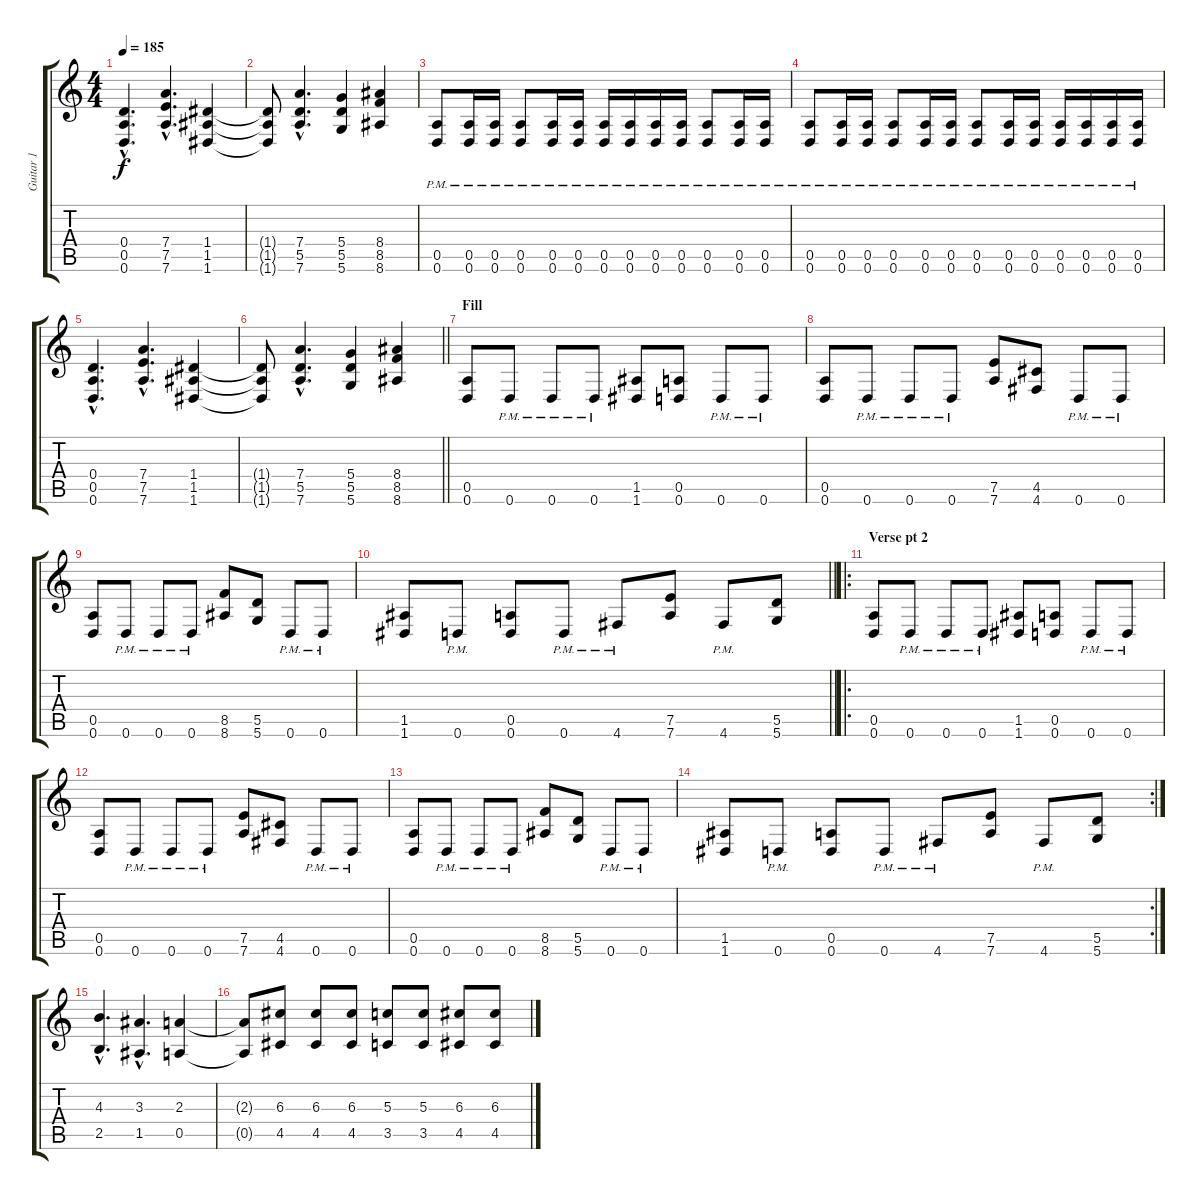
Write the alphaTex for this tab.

\track ("Guitar 1" "Guitar 1") {instrument overdrivenguitar}
\staff {score tabs}
\tuning (E4 B3 G3 D3 A2 D2) {hide}
\ts (4 4)
\tempo 185
\clef g2
\ks c
(0.4{hac} 0.5{hac} 0.6{hac}).4{d dy f} (7.4{hac} 7.5{hac} 7.6{hac}).4{d} (1.4 1.5 1.6).4 |
(1.4{t} 1.5{t} 1.6{t}).8 (7.4{hac} 5.5{hac} 7.6{hac}).4{d} (5.4 5.5 5.6).4 (8.4 8.5 8.6).4 |
(0.5{pm} 0.6{pm}).8 (0.5{pm} 0.6{pm}).16 (0.5{pm} 0.6{pm}).16 (0.5{pm} 0.6{pm}).8 (0.5{pm} 0.6{pm}).16 (0.5{pm} 0.6{pm}).16 (0.5{pm} 0.6{pm}).16 (0.5{pm} 0.6{pm}).16 (0.5{pm} 0.6{pm}).16 (0.5{pm} 0.6{pm}).16 (0.5{pm} 0.6{pm}).8 (0.5{pm} 0.6{pm}).16 (0.5{pm} 0.6{pm}).16 |
(0.5{pm} 0.6{pm}).8 (0.5{pm} 0.6{pm}).16 (0.5{pm} 0.6{pm}).16 (0.5{pm} 0.6{pm}).8 (0.5{pm} 0.6{pm}).16 (0.5{pm} 0.6{pm}).16 (0.5{pm} 0.6{pm}).8 (0.5{pm} 0.6{pm}).16 (0.5{pm} 0.6{pm}).16 (0.5{pm} 0.6{pm}).16 (0.5{pm} 0.6{pm}).16 (0.5{pm} 0.6{pm}).16 (0.5{pm} 0.6{pm}).16 |
(0.4{hac} 0.5{hac} 0.6{hac}).4{d} (7.4{hac} 7.5{hac} 7.6{hac}).4{d} (1.4 1.5 1.6).4 |
\barLineRight lightlight
(1.4{t} 1.5{t} 1.6{t}).8 (7.4{hac} 5.5{hac} 7.6{hac}).4{d} (5.4 5.5 5.6).4 (8.4 8.5 8.6).4 |
\section ("" "Fill")
(0.5 0.6).8 0.6{pm}.8 0.6{pm}.8 0.6{pm}.8 (1.5 1.6).8 (0.5 0.6).8 0.6{pm}.8 0.6{pm}.8 |
(0.5 0.6).8 0.6{pm}.8 0.6{pm}.8 0.6{pm}.8 (7.5 7.6).8 (4.5 4.6).8 0.6{pm}.8 0.6{pm}.8 |
(0.5 0.6).8 0.6{pm}.8 0.6{pm}.8 0.6{pm}.8 (8.5 8.6).8 (5.5 5.6).8 0.6{pm}.8 0.6{pm}.8 |
\barLineRight lightlight
(1.5 1.6).8 0.6{pm}.8 (0.5 0.6).8 0.6{pm}.8 4.6{pm}.8 (7.5 7.6).8 4.6{pm}.8 (5.5 5.6).8 |
\ro
\section ("" "Verse pt 2")
(0.5 0.6).8 0.6{pm}.8 0.6{pm}.8 0.6{pm}.8 (1.5 1.6).8 (0.5 0.6).8 0.6{pm}.8 0.6{pm}.8 |
(0.5 0.6).8 0.6{pm}.8 0.6{pm}.8 0.6{pm}.8 (7.5 7.6).8 (4.5 4.6).8 0.6{pm}.8 0.6{pm}.8 |
(0.5 0.6).8 0.6{pm}.8 0.6{pm}.8 0.6{pm}.8 (8.5 8.6).8 (5.5 5.6).8 0.6{pm}.8 0.6{pm}.8 |
\rc 2
(1.5 1.6).8 0.6{pm}.8 (0.5 0.6).8 0.6{pm}.8 4.6{pm}.8 (7.5 7.6).8 4.6{pm}.8 (5.5 5.6).8 |
(4.3{hac} 2.5{hac}).4{d} (3.3{hac} 1.5{hac}).4{d} (2.3 0.5).4 |
(2.3{t} 0.5{t}).8 (6.3 4.5).8 (6.3 4.5).8 (6.3 4.5).8 (5.3 3.5).8 (5.3 3.5).8 (6.3 4.5).8 (6.3 4.5).8
